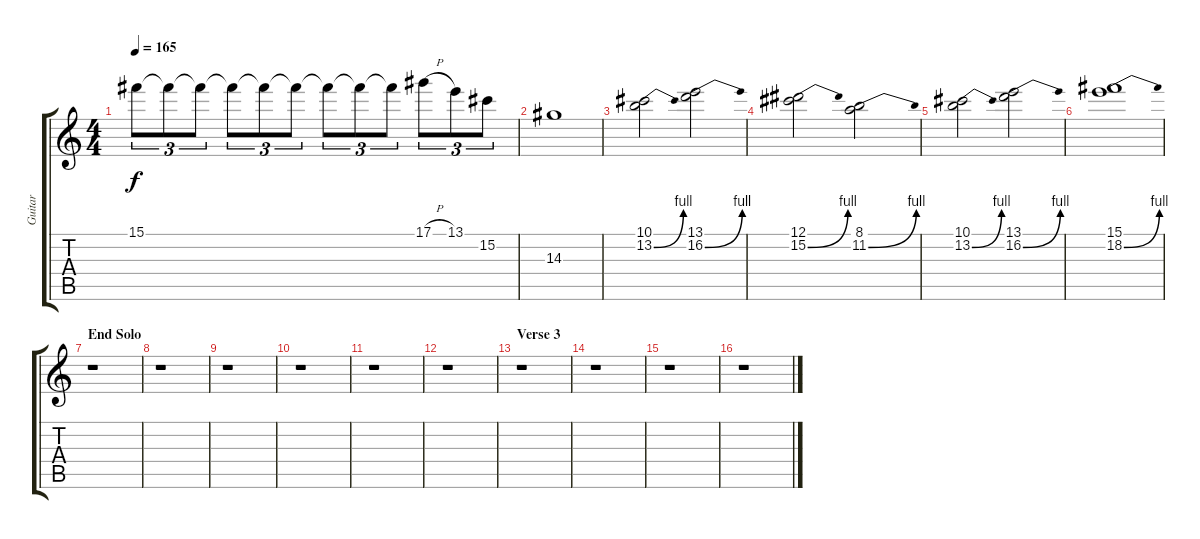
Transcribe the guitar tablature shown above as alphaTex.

\track ("Guitar" "Guitar") {instrument distortionguitar}
\staff {score tabs}
\tuning (Eb4 Bb3 Gb3 Db3 Ab2 Db2) {hide}
\ts (4 4)
\tempo 165
\clef g2
\ks c
15.1{t}.8{tu (3 2) dy f} 15.1{t}.8{tu (3 2)} 15.1{t}.8{tu (3 2)} 15.1{t}.8{tu (3 2)} 15.1{t}.8{tu (3 2)} 15.1{t}.8{tu (3 2)} 15.1{t}.8{tu (3 2)} 15.1{t}.8{tu (3 2)} 15.1{t}.8{tu (3 2)} 17.1{h}.8{tu (3 2)} 13.1.8{tu (3 2)} 15.2.8{tu (3 2)} |
14.3.1 |
(10.1 13.2{be (bend 0 0 60 4)}).2 (13.1 16.2{be (bend 0 0 60 4)}).2 |
(12.1 15.2{be (bend 0 0 60 4)}).2 (8.1 11.2{be (bend 0 0 60 4)}).2 |
(10.1 13.2{be (bend 0 0 60 4)}).2 (13.1 16.2{be (bend 0 0 60 4)}).2 |
(15.1 18.2{be (bend 0 0 60 4)}).1 |
\section ("" "End Solo")
r.1 |
r.1 |
r.1 |
r.1 |
r.1 |
r.1 |
\section ("" "Verse 3")
r.1 |
r.1 |
r.1 |
r.1
